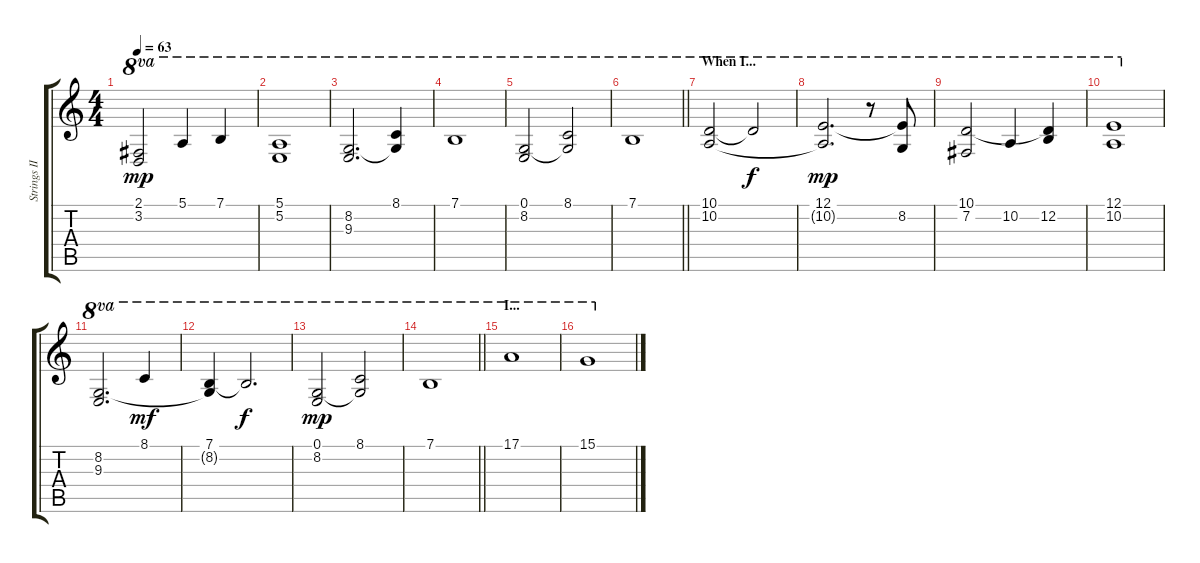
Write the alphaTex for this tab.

\track ("Strings II (NY Orchestra)" "Strings II") {instrument stringensemble1}
\staff {score tabs}
\tuning (E4 B3 G3 D3 A2 E2) {hide}
\ts (4 4)
\tempo 63
\clef g2
\ks c
(2.1 3.2).2{ot 8va dy mp} 5.1.4{ot 8va} 7.1.4{ot 8va} |
(5.1 5.2).1{ot 8va} |
(8.2 9.3).2{d ot 8va} (8.1 8.2{t}).4{ot 8va} |
7.1.1{ot 8va} |
(0.1 8.2).2{ot 8va} (8.1 8.2{t}).2{ot 8va} |
\barLineRight lightlight
7.1.1{ot 8va} |
\section ("" "When I...")
(10.1 10.2).2{ot 8va} 10.1{t}.2{ot 8va dy f} |
(12.1 10.2{t}).2{d ot 8va dy mp} r.8{ot 8va} (12.1{t} 8.2).8{ot 8va} |
(10.1 7.2).2{ot 8va} 10.2.4{ot 8va} (10.1{t} 12.2).4{ot 8va} |
(12.1 10.2).1{ot 8va} |
(8.2 9.3).2{d ot 8va} 8.1.4{ot 8va dy mf} |
(7.1 8.2{t}).4{ot 8va} 7.1{t}.2{d ot 8va dy f} |
(0.1 8.2).2{ot 8va dy mp} (8.1 8.2{t}).2{ot 8va} |
\barLineRight lightlight
7.1.1{ot 8va} |
\section ("" "I...")
17.1.1{ot 8va} |
15.1.1{ot 8va}
